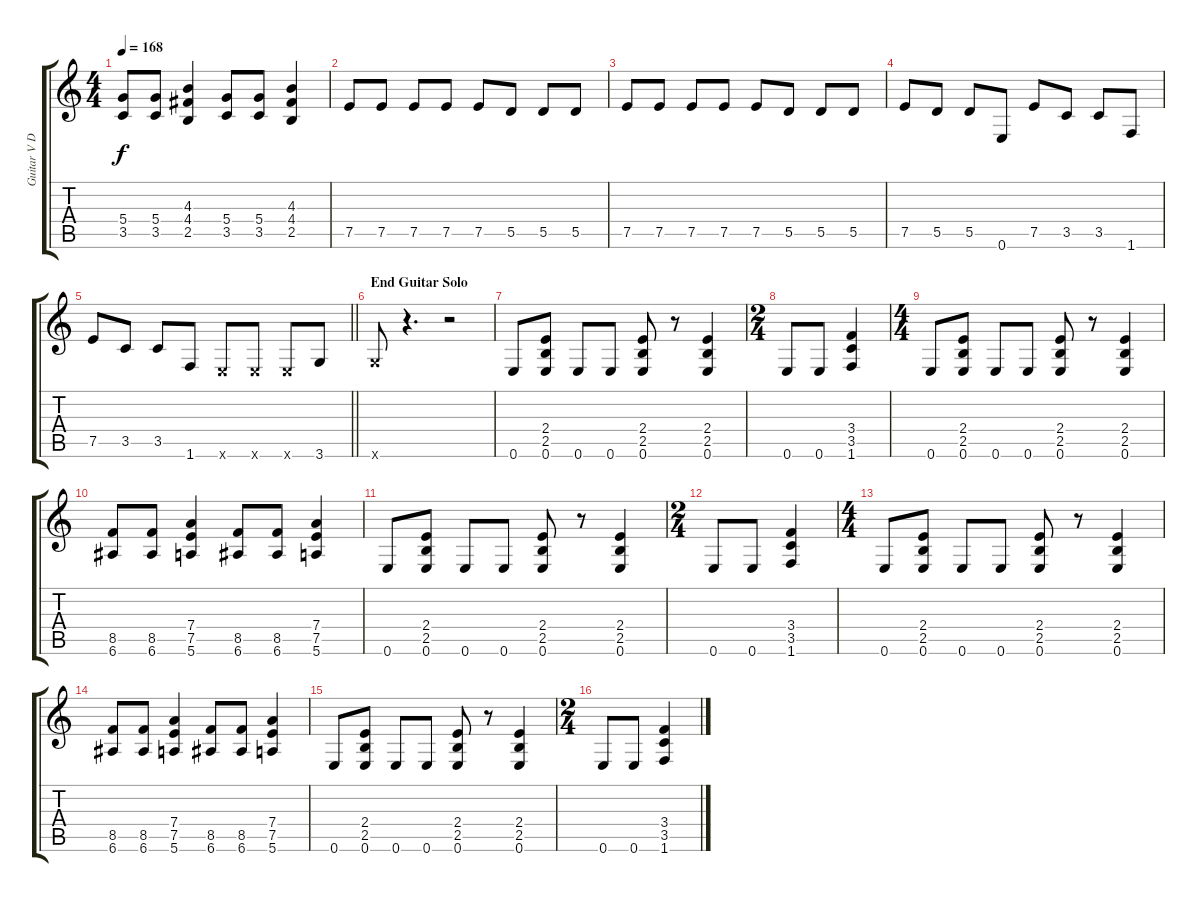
\track ("Guitar V Distortion" "Guitar V D") {instrument distortionguitar}
\staff {score tabs}
\tuning (E4 B3 G3 D3 A2 E2) {hide}
\ts (4 4)
\tempo 168
\clef g2
\ks c
(5.4 3.5).8{dy f} (5.4 3.5).8 (4.3 4.4 2.5).4 (5.4 3.5).8 (5.4 3.5).8 (4.3 4.4 2.5).4 |
7.5.8 7.5.8 7.5.8 7.5.8 7.5.8 5.5.8 5.5.8 5.5.8 |
7.5.8 7.5.8 7.5.8 7.5.8 7.5.8 5.5.8 5.5.8 5.5.8 |
7.5.8 5.5.8 5.5.8 0.6.8 7.5.8 3.5.8 3.5.8 1.6.8 |
\barLineRight lightlight
7.5.8 3.5.8 3.5.8 1.6.8 0.6{x}.8 0.6{x}.8 0.6{x}.8 3.6.8 |
\section ("" "End Guitar Solo")
3.6{x}.8 r.4{d} r.2 |
0.6.8 (2.4 2.5 0.6).8 0.6.8 0.6.8 (2.4 2.5 0.6).8 r.8 (2.4 2.5 0.6).4 |
\ts (2 4)
0.6.8 0.6.8 (3.4 3.5 1.6).4 |
\ts (4 4)
0.6.8 (2.4 2.5 0.6).8 0.6.8 0.6.8 (2.4 2.5 0.6).8 r.8 (2.4 2.5 0.6).4 |
(8.5 6.6).8 (8.5 6.6).8 (7.4 7.5 5.6).4 (8.5 6.6).8 (8.5 6.6).8 (7.4 7.5 5.6).4 |
0.6.8 (2.4 2.5 0.6).8 0.6.8 0.6.8 (2.4 2.5 0.6).8 r.8 (2.4 2.5 0.6).4 |
\ts (2 4)
0.6.8 0.6.8 (3.4 3.5 1.6).4 |
\ts (4 4)
0.6.8 (2.4 2.5 0.6).8 0.6.8 0.6.8 (2.4 2.5 0.6).8 r.8 (2.4 2.5 0.6).4 |
(8.5 6.6).8 (8.5 6.6).8 (7.4 7.5 5.6).4 (8.5 6.6).8 (8.5 6.6).8 (7.4 7.5 5.6).4 |
0.6.8 (2.4 2.5 0.6).8 0.6.8 0.6.8 (2.4 2.5 0.6).8 r.8 (2.4 2.5 0.6).4 |
\ts (2 4)
0.6.8 0.6.8 (3.4 3.5 1.6).4
